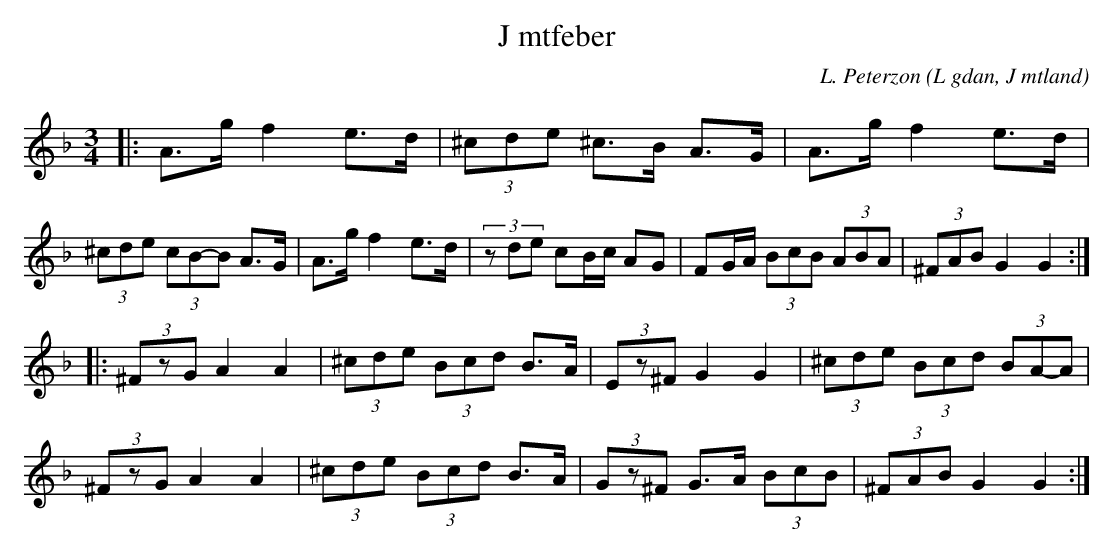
X:1
T:J mtfeber
C: L. Peterzon
O:L gdan, J mtland
M:3/4
L:1/8
K:Dm
|: A>g f2 e>d|(3^cde ^c>B A>G|A>g f2 e>d|(3^cde (3cB-B A>G|A>g f2 e>d|(3zde cB/c/ AG|FG/A/ (3BcB (3ABA|(3^FAB G2 G2  :|
|:(3^FzG A2 A2|(3^cde (3Bcd B>A|(3Ez^F G2 G2|(3^cde (3Bcd (3BA-A|
(3^FzG A2 A2|(3^cde (3Bcd B>A| (3Gz^F G>A (3BcB|(3^FAB G2 G2:|
